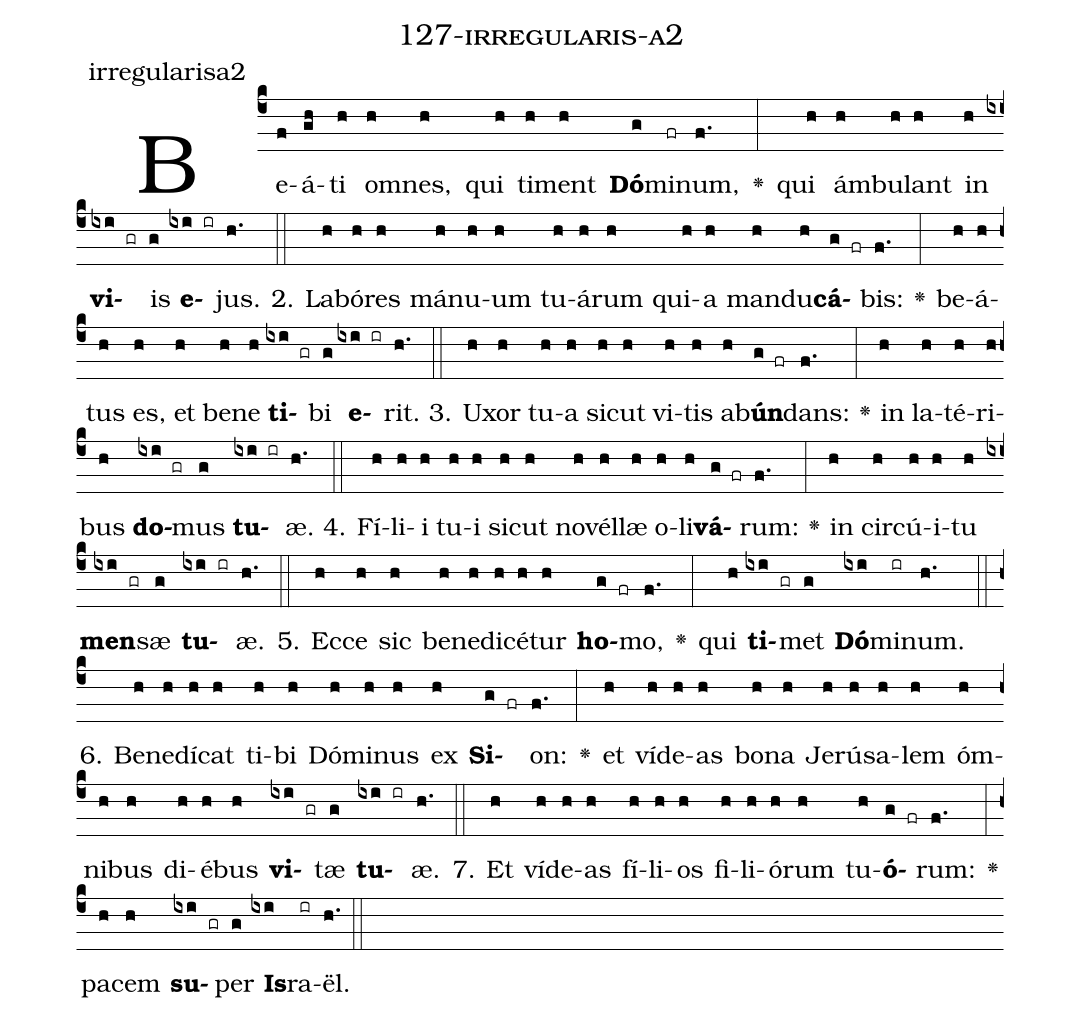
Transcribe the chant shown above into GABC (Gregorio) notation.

name: 127-irregularis-a2;
annotation: irregularisa2;
%%
(c4)Be(f)á(gh)ti(h) om(h)nes,(h) qui(h) ti(h)ment(h) <b>Dó</b>(g)mi(fr)num,(f.) <v>\greheightstar</v>(:) qui(h) ám(h)bu(h)lant(h) in(h) <b>vi</b>(ixi gr)is(g) <b>e</b>(ixi ir)jus.(h.) (::)
2. La(h)bó(h)res(h) má(h)nu(h)um(h) tu(h)á(h)rum(h) qui(h)a(h) man(h)du(h)<b>cá</b>(g fr)bis:(f.) <v>\greheightstar</v>(:) be(h)á(h)tus(h) es,(h) et(h) be(h)ne(h) <b>ti</b>(ixi gr)bi(g) <b>e</b>(ixi ir)rit.(h.) (::)
3. U(h)xor(h) tu(h)a(h) sic(h)ut(h) vi(h)tis(h) ab(h)<b>ún</b>(g fr)dans:(f.) <v>\greheightstar</v>(:) in(h) la(h)té(h)ri(h)bus(h) <b>do</b>(ixi gr)mus(g) <b>tu</b>(ixi ir)æ.(h.) (::)
4. Fí(h)li(h)i(h) tu(h)i(h) sic(h)ut(h) no(h)vél(h)læ(h) o(h)li(h)<b>vá</b>(g fr)rum:(f.) <v>\greheightstar</v>(:) in(h) cir(h)cú(h)i(h)tu(h) <b>men</b>(ixi gr)sæ(g) <b>tu</b>(ixi ir)æ.(h.) (::)
5. Ec(h)ce(h) sic(h) be(h)ne(h)di(h)cé(h)tur(h) <b>ho</b>(g fr)mo,(f.) <v>\greheightstar</v>(:) qui(h) <b>ti</b>(ixi gr)met(g) <b>Dó</b>(ixi)mi(ir)num.(h.) (::)
6. Be(h)ne(h)dí(h)cat(h) ti(h)bi(h) Dó(h)mi(h)nus(h) ex(h) <b>Si</b>(g fr)on:(f.) <v>\greheightstar</v>(:) et(h) ví(h)de(h)as(h) bo(h)na(h) Je(h)rú(h)sa(h)lem(h) óm(h)ni(h)bus(h) di(h)é(h)bus(h) <b>vi</b>(ixi gr)tæ(g) <b>tu</b>(ixi ir)æ.(h.) (::)
7. Et(h) ví(h)de(h)as(h) fí(h)li(h)os(h) fi(h)li(h)ó(h)rum(h) tu(h)<b>ó</b>(g fr)rum:(f.) <v>\greheightstar</v>(:) pa(h)cem(h) <b>su</b>(ixi gr)per(g) <b>Is</b>(ixi)ra(ir)ël.(h.) (::)
